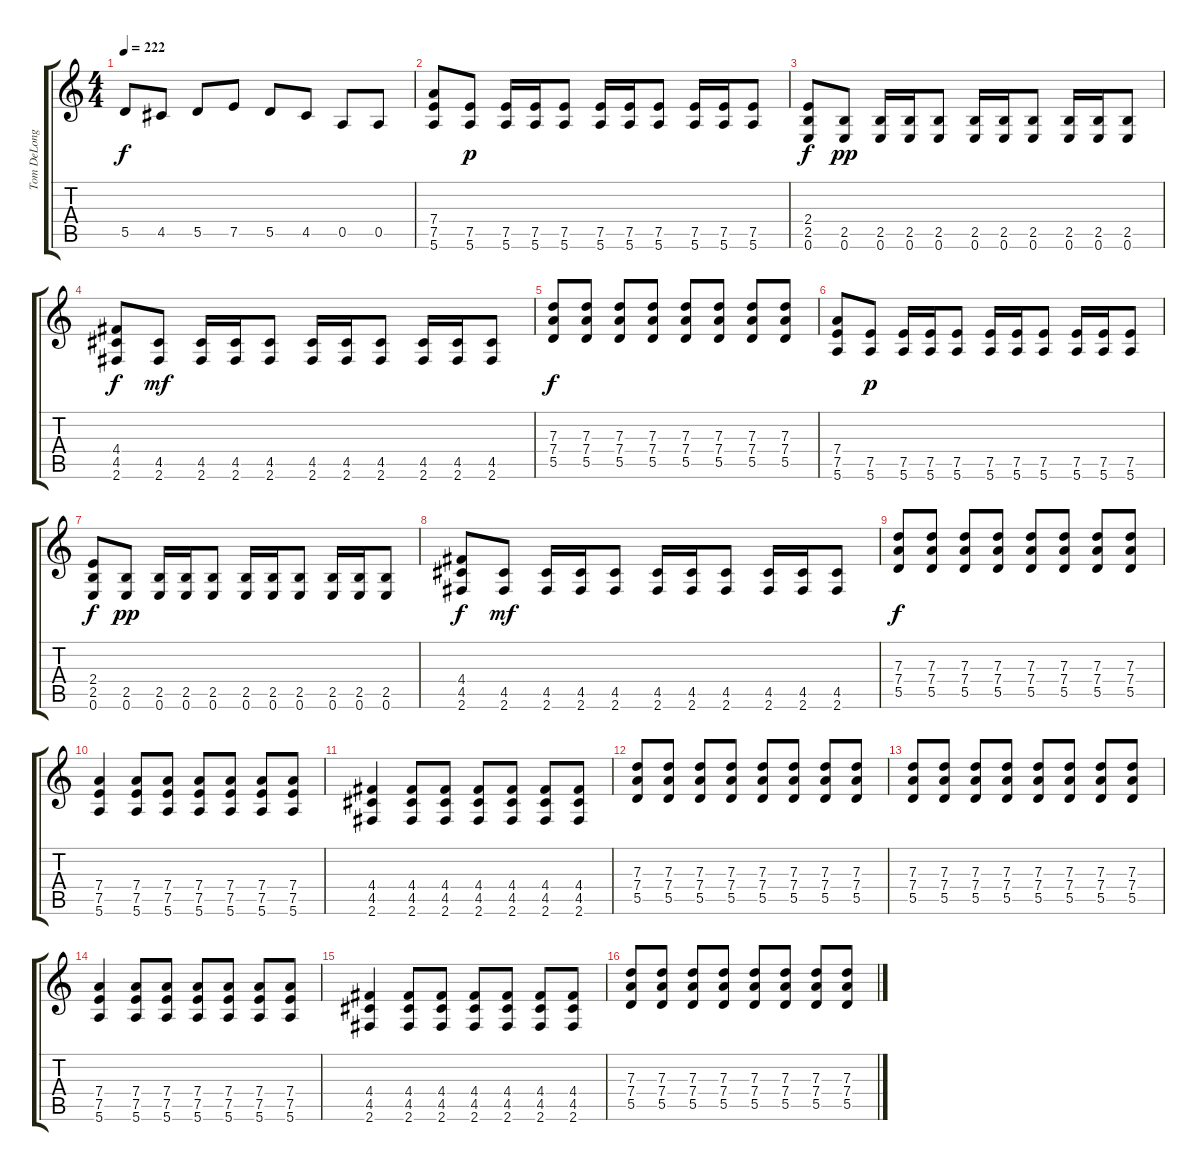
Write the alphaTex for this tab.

\track ("Tom DeLonge - Guitarra/Guitar" "Tom DeLong") {instrument overdrivenguitar}
\staff {score tabs}
\tuning (E4 B3 G3 D3 A2 E2) {hide}
\ts (4 4)
\tempo 222
\clef g2
\ks c
5.5.8{dy f} 4.5.8 5.5.8 7.5.8 5.5.8 4.5.8 0.5.8 0.5.8 |
(7.4 7.5 5.6).8 (7.5 5.6).8{dy p} (7.5 5.6).16 (7.5 5.6).16 (7.5 5.6).8 (7.5 5.6).16 (7.5 5.6).16 (7.5 5.6).8 (7.5 5.6).16 (7.5 5.6).16 (7.5 5.6).8 |
(2.4 2.5 0.6).8{dy f} (2.5 0.6).8{dy pp} (2.5 0.6).16 (2.5 0.6).16 (2.5 0.6).8 (2.5 0.6).16 (2.5 0.6).16 (2.5 0.6).8 (2.5 0.6).16 (2.5 0.6).16 (2.5 0.6).8 |
(4.4 4.5 2.6).8{dy f} (4.5 2.6).8{dy mf} (4.5 2.6).16 (4.5 2.6).16 (4.5 2.6).8 (4.5 2.6).16 (4.5 2.6).16 (4.5 2.6).8 (4.5 2.6).16 (4.5 2.6).16 (4.5 2.6).8 |
(7.3 7.4 5.5).8{dy f} (7.3 7.4 5.5).8 (7.3 7.4 5.5).8 (7.3 7.4 5.5).8 (7.3 7.4 5.5).8 (7.3 7.4 5.5).8 (7.3 7.4 5.5).8 (7.3 7.4 5.5).8 |
(7.4 7.5 5.6).8 (7.5 5.6).8{dy p} (7.5 5.6).16 (7.5 5.6).16 (7.5 5.6).8 (7.5 5.6).16 (7.5 5.6).16 (7.5 5.6).8 (7.5 5.6).16 (7.5 5.6).16 (7.5 5.6).8 |
(2.4 2.5 0.6).8{dy f} (2.5 0.6).8{dy pp} (2.5 0.6).16 (2.5 0.6).16 (2.5 0.6).8 (2.5 0.6).16 (2.5 0.6).16 (2.5 0.6).8 (2.5 0.6).16 (2.5 0.6).16 (2.5 0.6).8 |
(4.4 4.5 2.6).8{dy f} (4.5 2.6).8{dy mf} (4.5 2.6).16 (4.5 2.6).16 (4.5 2.6).8 (4.5 2.6).16 (4.5 2.6).16 (4.5 2.6).8 (4.5 2.6).16 (4.5 2.6).16 (4.5 2.6).8 |
(7.3 7.4 5.5).8{dy f} (7.3 7.4 5.5).8 (7.3 7.4 5.5).8 (7.3 7.4 5.5).8 (7.3 7.4 5.5).8 (7.3 7.4 5.5).8 (7.3 7.4 5.5).8 (7.3 7.4 5.5).8 |
(7.4 7.5 5.6).4 (7.4 7.5 5.6).8 (7.4 7.5 5.6).8 (7.4 7.5 5.6).8 (7.4 7.5 5.6).8 (7.4 7.5 5.6).8 (7.4 7.5 5.6).8 |
(4.4 4.5 2.6).4 (4.4 4.5 2.6).8 (4.4 4.5 2.6).8 (4.4 4.5 2.6).8 (4.4 4.5 2.6).8 (4.4 4.5 2.6).8 (4.4 4.5 2.6).8 |
(7.3 7.4 5.5).8 (7.3 7.4 5.5).8 (7.3 7.4 5.5).8 (7.3 7.4 5.5).8 (7.3 7.4 5.5).8 (7.3 7.4 5.5).8 (7.3 7.4 5.5).8 (7.3 7.4 5.5).8 |
(7.3 7.4 5.5).8 (7.3 7.4 5.5).8 (7.3 7.4 5.5).8 (7.3 7.4 5.5).8 (7.3 7.4 5.5).8 (7.3 7.4 5.5).8 (7.3 7.4 5.5).8 (7.3 7.4 5.5).8 |
(7.4 7.5 5.6).4 (7.4 7.5 5.6).8 (7.4 7.5 5.6).8 (7.4 7.5 5.6).8 (7.4 7.5 5.6).8 (7.4 7.5 5.6).8 (7.4 7.5 5.6).8 |
(4.4 4.5 2.6).4 (4.4 4.5 2.6).8 (4.4 4.5 2.6).8 (4.4 4.5 2.6).8 (4.4 4.5 2.6).8 (4.4 4.5 2.6).8 (4.4 4.5 2.6).8 |
(7.3 7.4 5.5).8 (7.3 7.4 5.5).8 (7.3 7.4 5.5).8 (7.3 7.4 5.5).8 (7.3 7.4 5.5).8 (7.3 7.4 5.5).8 (7.3 7.4 5.5).8 (7.3 7.4 5.5).8
